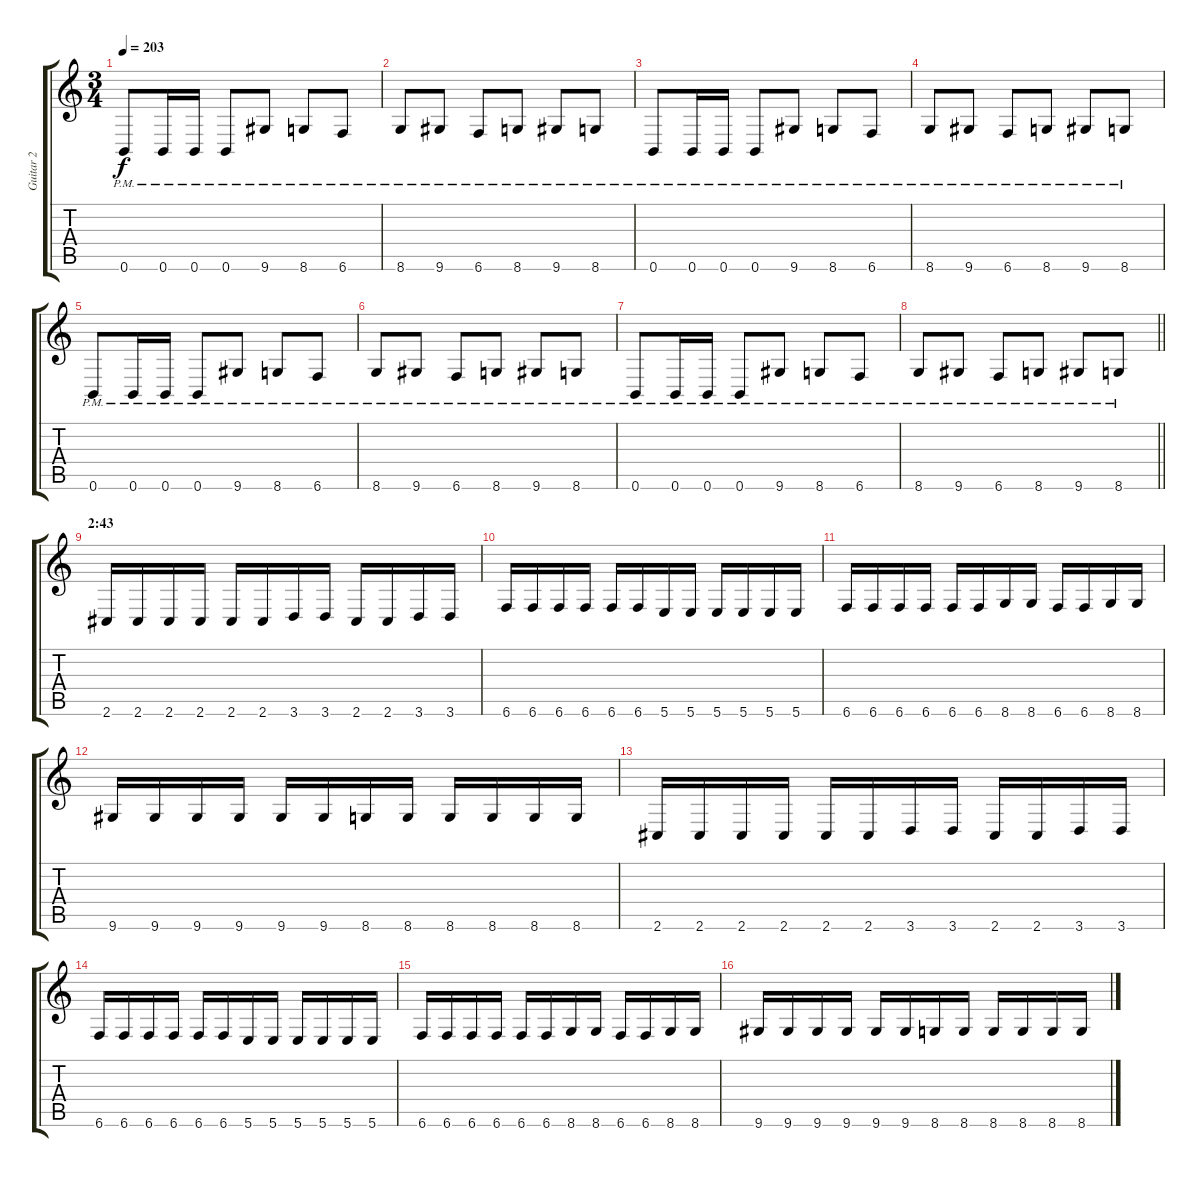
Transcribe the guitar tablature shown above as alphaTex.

\track ("Guitar 2" "Guitar 2") {instrument distortionguitar}
\staff {score tabs}
\tuning (B3 Gb3 D3 A2 E2 B1) {hide}
\ts (3 4)
\tempo 203
\clef g2
\ks c
0.6{pm}.8{dy f} 0.6{pm}.16 0.6{pm}.16 0.6{pm}.8 9.6{pm}.8 8.6{pm}.8 6.6{pm}.8 |
8.6{pm}.8 9.6{pm}.8 6.6{pm}.8 8.6{pm}.8 9.6{pm}.8 8.6{pm}.8 |
0.6{pm}.8 0.6{pm}.16 0.6{pm}.16 0.6{pm}.8 9.6{pm}.8 8.6{pm}.8 6.6{pm}.8 |
8.6{pm}.8 9.6{pm}.8 6.6{pm}.8 8.6{pm}.8 9.6{pm}.8 8.6{pm}.8 |
0.6{pm}.8 0.6{pm}.16 0.6{pm}.16 0.6{pm}.8 9.6{pm}.8 8.6{pm}.8 6.6{pm}.8 |
8.6{pm}.8 9.6{pm}.8 6.6{pm}.8 8.6{pm}.8 9.6{pm}.8 8.6{pm}.8 |
0.6{pm}.8 0.6{pm}.16 0.6{pm}.16 0.6{pm}.8 9.6{pm}.8 8.6{pm}.8 6.6{pm}.8 |
\barLineRight lightlight
8.6{pm}.8 9.6{pm}.8 6.6{pm}.8 8.6{pm}.8 9.6{pm}.8 8.6{pm}.8 |
\section ("" "2:43")
2.6.16 2.6.16 2.6.16 2.6.16 2.6.16 2.6.16 3.6.16 3.6.16 2.6.16 2.6.16 3.6.16 3.6.16 |
6.6.16 6.6.16 6.6.16 6.6.16 6.6.16 6.6.16 5.6.16 5.6.16 5.6.16 5.6.16 5.6.16 5.6.16 |
6.6.16 6.6.16 6.6.16 6.6.16 6.6.16 6.6.16 8.6.16 8.6.16 6.6.16 6.6.16 8.6.16 8.6.16 |
9.6.16 9.6.16 9.6.16 9.6.16 9.6.16 9.6.16 8.6.16 8.6.16 8.6.16 8.6.16 8.6.16 8.6.16 |
2.6.16 2.6.16 2.6.16 2.6.16 2.6.16 2.6.16 3.6.16 3.6.16 2.6.16 2.6.16 3.6.16 3.6.16 |
6.6.16 6.6.16 6.6.16 6.6.16 6.6.16 6.6.16 5.6.16 5.6.16 5.6.16 5.6.16 5.6.16 5.6.16 |
6.6.16 6.6.16 6.6.16 6.6.16 6.6.16 6.6.16 8.6.16 8.6.16 6.6.16 6.6.16 8.6.16 8.6.16 |
9.6.16 9.6.16 9.6.16 9.6.16 9.6.16 9.6.16 8.6.16 8.6.16 8.6.16 8.6.16 8.6.16 8.6.16
